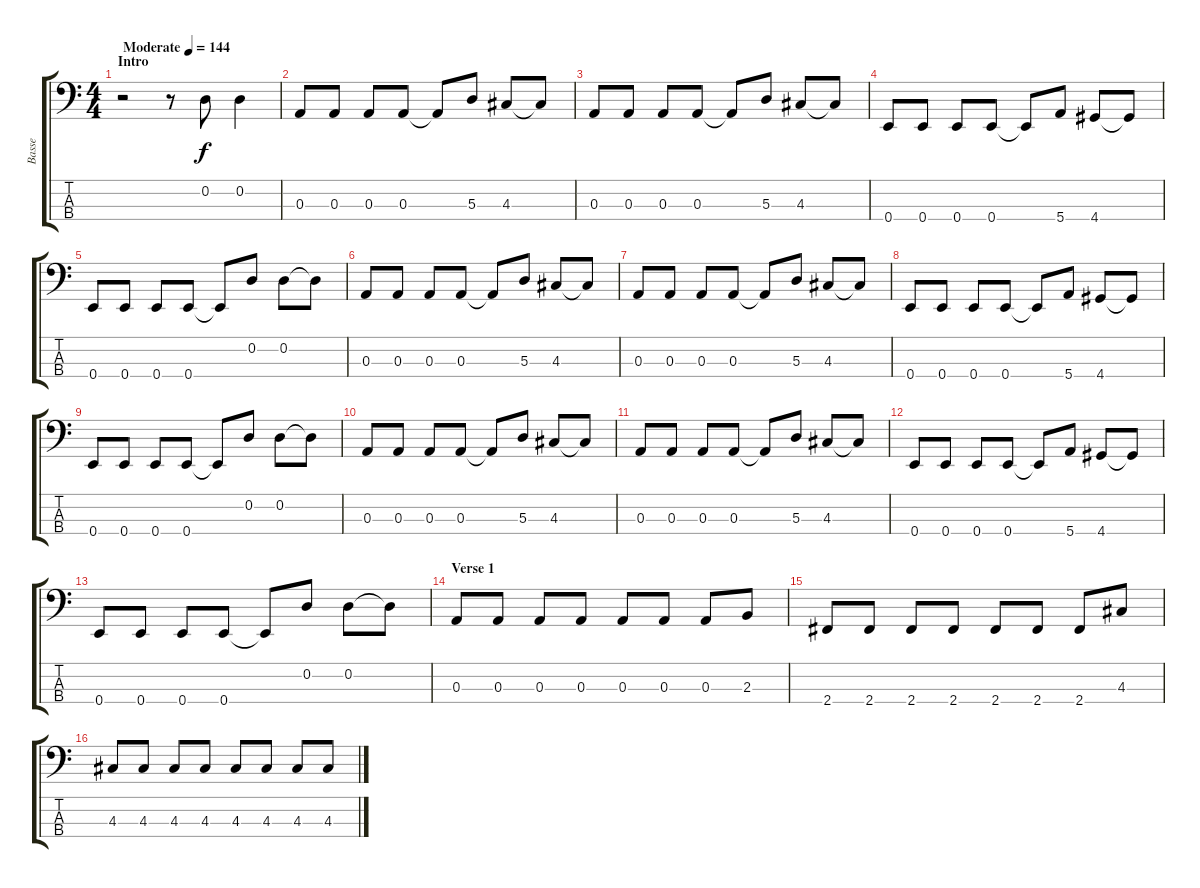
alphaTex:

\track ("Basse" "Basse") {instrument electricbasspick}
\staff {score tabs}
\tuning (G2 D2 A1 E1) {hide}
\ts (4 4)
\section ("" "Intro")
\tempo (144 "Moderate")
\clef f4
\ks c
r.2{dy f instrument electricbasspick} r.8 0.2.8 0.2.4 |
0.3.8 0.3.8 0.3.8 0.3.8 0.3{t}.8 5.3.8 4.3.8 4.3{t}.8 |
0.3.8 0.3.8 0.3.8 0.3.8 0.3{t}.8 5.3.8 4.3.8 4.3{t}.8 |
0.4.8 0.4.8 0.4.8 0.4.8 0.4{t}.8 5.4.8 4.4.8 4.4{t}.8 |
0.4.8 0.4.8 0.4.8 0.4.8 0.4{t}.8 0.2.8 0.2.8 0.2{t}.8 |
0.3.8 0.3.8 0.3.8 0.3.8 0.3{t}.8 5.3.8 4.3.8 4.3{t}.8 |
0.3.8 0.3.8 0.3.8 0.3.8 0.3{t}.8 5.3.8 4.3.8 4.3{t}.8 |
0.4.8 0.4.8 0.4.8 0.4.8 0.4{t}.8 5.4.8 4.4.8 4.4{t}.8 |
0.4.8 0.4.8 0.4.8 0.4.8 0.4{t}.8 0.2.8 0.2.8 0.2{t}.8 |
0.3.8 0.3.8 0.3.8 0.3.8 0.3{t}.8 5.3.8 4.3.8 4.3{t}.8 |
0.3.8 0.3.8 0.3.8 0.3.8 0.3{t}.8 5.3.8 4.3.8 4.3{t}.8 |
0.4.8 0.4.8 0.4.8 0.4.8 0.4{t}.8 5.4.8 4.4.8 4.4{t}.8 |
0.4.8 0.4.8 0.4.8 0.4.8 0.4{t}.8 0.2.8 0.2.8 0.2{t}.8 |
\section ("" "Verse 1")
0.3.8 0.3.8 0.3.8 0.3.8 0.3.8 0.3.8 0.3.8 2.3.8 |
2.4.8 2.4.8 2.4.8 2.4.8 2.4.8 2.4.8 2.4.8 4.3.8 |
4.3.8 4.3.8 4.3.8 4.3.8 4.3.8 4.3.8 4.3.8 4.3.8
